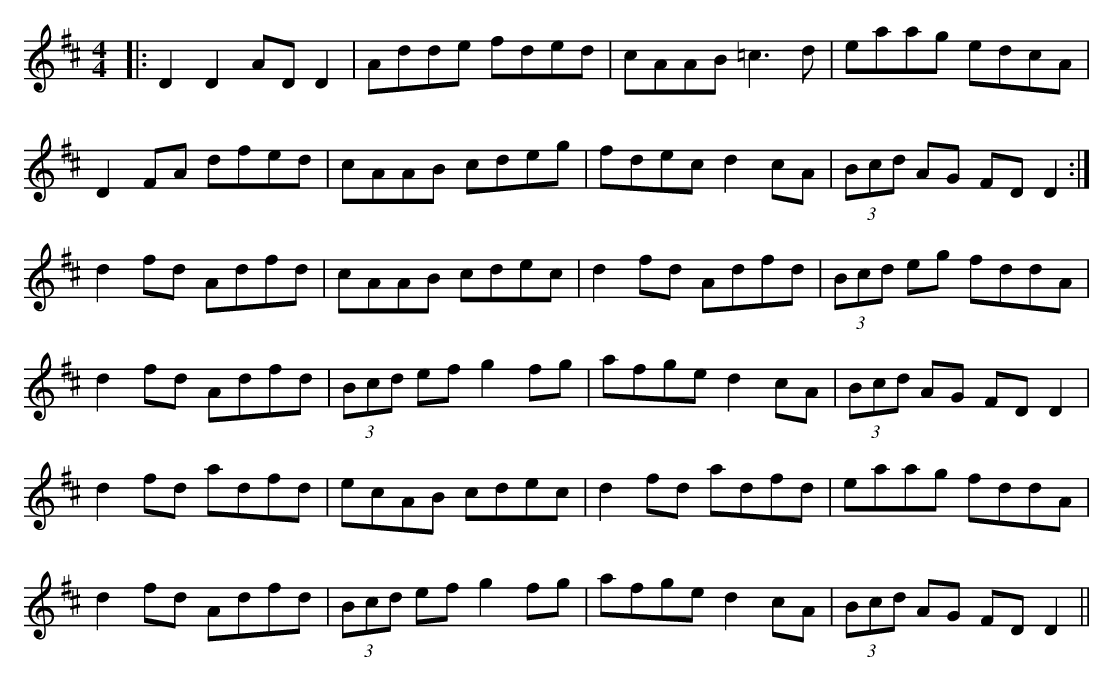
X:1
M:4/4
K:D
|:D2 D2 AD D2|Adde fded|cAAB =c3d|eaag edcA|
D2FA dfed|cAAB cdeg|fdec d2cA|(3Bcd AG FDD2:|
d2fd Adfd|cAAB cdec|d2fd Adfd|(3Bcd eg fddA|
d2fd Adfd|(3Bcd ef g2fg|afge d2cA|(3Bcd AG FDD2|
d2fd adfd|ecAB cdec|d2fd adfd|eaag fddA|
d2fd Adfd|(3Bcd ef g2fg|afge d2cA|(3Bcd AG FDD2||
